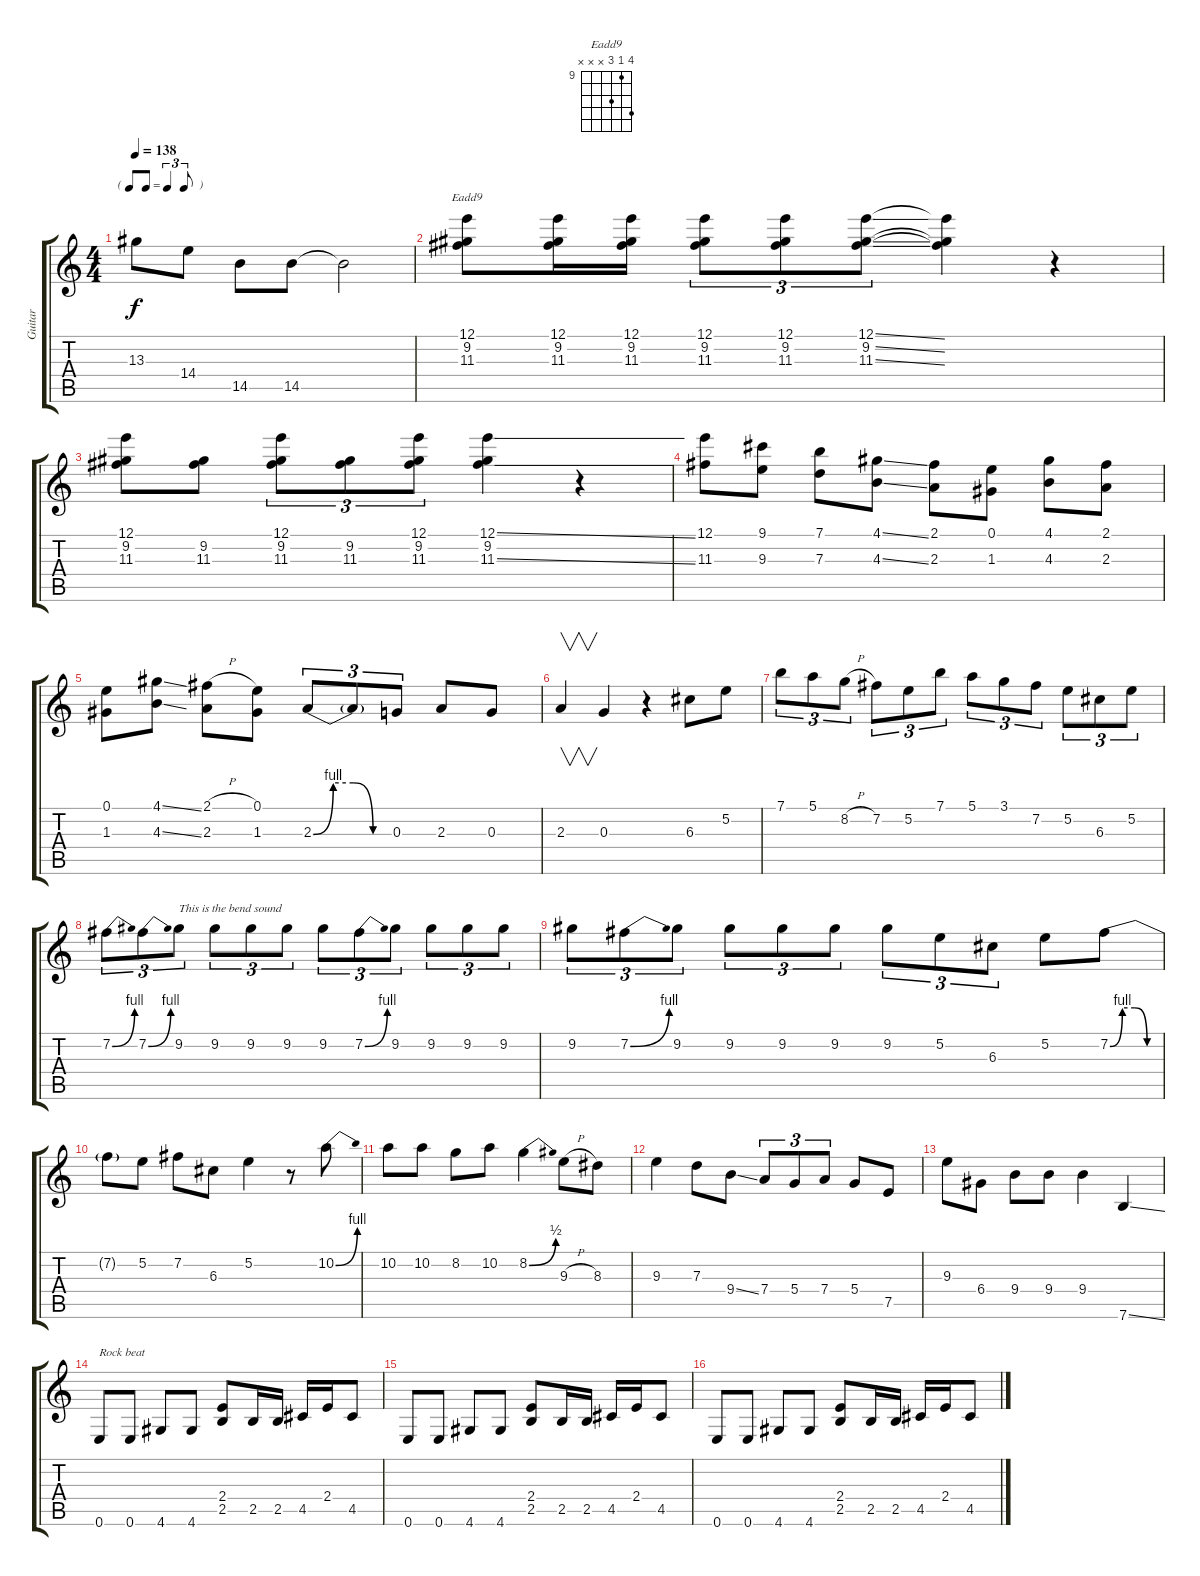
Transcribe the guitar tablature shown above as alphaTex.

\track ("Guitar" "Guitar") {instrument distortionguitar}
\staff {score tabs}
\tuning (E4 B3 G3 D3 A2 E2) {hide}
\chord ("Eadd9" 12 9 11 x x x) {firstfret 9}
\ts (4 4)
\tf triplet8th
\tempo 138
\clef g2
\ks c
13.3.8{dy f} 14.4.8 14.5.8 14.5.8 14.5{t}.2 |
(12.1 9.2 11.3).8{ch "Eadd9"} (12.1 9.2 11.3).16 (12.1 9.2 11.3).16 (12.1 9.2 11.3).8{tu (3 2)} (12.1 9.2 11.3).8{tu (3 2)} (12.1{ss} 9.2{ss} 11.3{ss}).8{tu (3 2)} (12.1{t} 9.2{t} 11.3{t}).4 r.4 |
(12.1 9.2 11.3).8 (9.2 11.3).8 (12.1 9.2 11.3).8{tu (3 2)} (9.2 11.3).8{tu (3 2)} (12.1 9.2 11.3).8{tu (3 2)} (12.1{ss} 9.2 11.3{ss}).4 r.4 |
(12.1 11.3).8 (9.1 9.3).8 (7.1 7.3).8 (4.1{ss} 4.3{ss}).8 (2.1 2.3).8 (0.1 1.3).8 (4.1 4.3).8 (2.1 2.3).8 |
(0.1 1.3).8 (4.1{ss} 4.3{ss}).8 (2.1{h} 2.3).8 (0.1 1.3).8 2.3{be (custom 0 0 15 4 30 4 45 0 60 0)}.8{tu (3 2)} 2.3{t}.8{tu (3 2)} 0.3.8{tu (3 2)} 2.3.8 0.3.8 |
2.3.4{v} 0.3.4 r.4 6.3.8 5.2.8 |
7.1.8{tu (3 2)} 5.1.8{tu (3 2)} 8.2{h}.8{tu (3 2)} 7.2.8{tu (3 2)} 5.2.8{tu (3 2)} 7.1.8{tu (3 2)} 5.1.8{tu (3 2)} 3.1.8{tu (3 2)} 7.2.8{tu (3 2)} 5.2.8{tu (3 2)} 6.3.8{tu (3 2)} 5.2.8{tu (3 2)} |
7.2{be (bend 0 0 60 4)}.8{tu (3 2)} 7.2{be (bend 0 0 60 4)}.8{tu (3 2)} 9.2.8{tu (3 2) txt "This is the bend sound"} 9.2.8{tu (3 2)} 9.2.8{tu (3 2)} 9.2.8{tu (3 2)} 9.2.8{tu (3 2)} 7.2{be (bend 0 0 60 4)}.8{tu (3 2)} 9.2.8{tu (3 2)} 9.2.8{tu (3 2)} 9.2.8{tu (3 2)} 9.2.8{tu (3 2)} |
9.2.8{tu (3 2)} 7.2{be (bend 0 0 60 4)}.8{tu (3 2)} 9.2.8{tu (3 2)} 9.2.8{tu (3 2)} 9.2.8{tu (3 2)} 9.2.8{tu (3 2)} 9.2.8{tu (3 2)} 5.2.8{tu (3 2)} 6.3.8{tu (3 2)} 5.2.8 7.2{be (custom 0 0 15 4 30 4 45 0 60 0)}.8 |
7.2{t}.8 5.2.8 7.2.8 6.3.8 5.2.4 r.8 10.2{be (bend 0 0 60 4)}.8 |
10.2.8 10.2.8 8.2.8 10.2.8 8.2{be (bend 0 0 60 2)}.4 9.3{h}.8 8.3.8 |
9.3.4 7.3.8 9.4{ss}.8 7.4.8{tu (3 2)} 5.4.8{tu (3 2)} 7.4.8{tu (3 2)} 5.4.8 7.5.8 |
9.3.8 6.4.8 9.4.8 9.4.8 9.4.4 7.6{ss}.4 |
0.6.8{txt "Rock beat"} 0.6.8 4.6.8 4.6.8 (2.4 2.5).8 2.5.16 2.5.16 4.5.16 2.4.16 4.5.8 |
0.6.8 0.6.8 4.6.8 4.6.8 (2.4 2.5).8 2.5.16 2.5.16 4.5.16 2.4.16 4.5.8 |
0.6.8 0.6.8 4.6.8 4.6.8 (2.4 2.5).8 2.5.16 2.5.16 4.5.16 2.4.16 4.5.8
